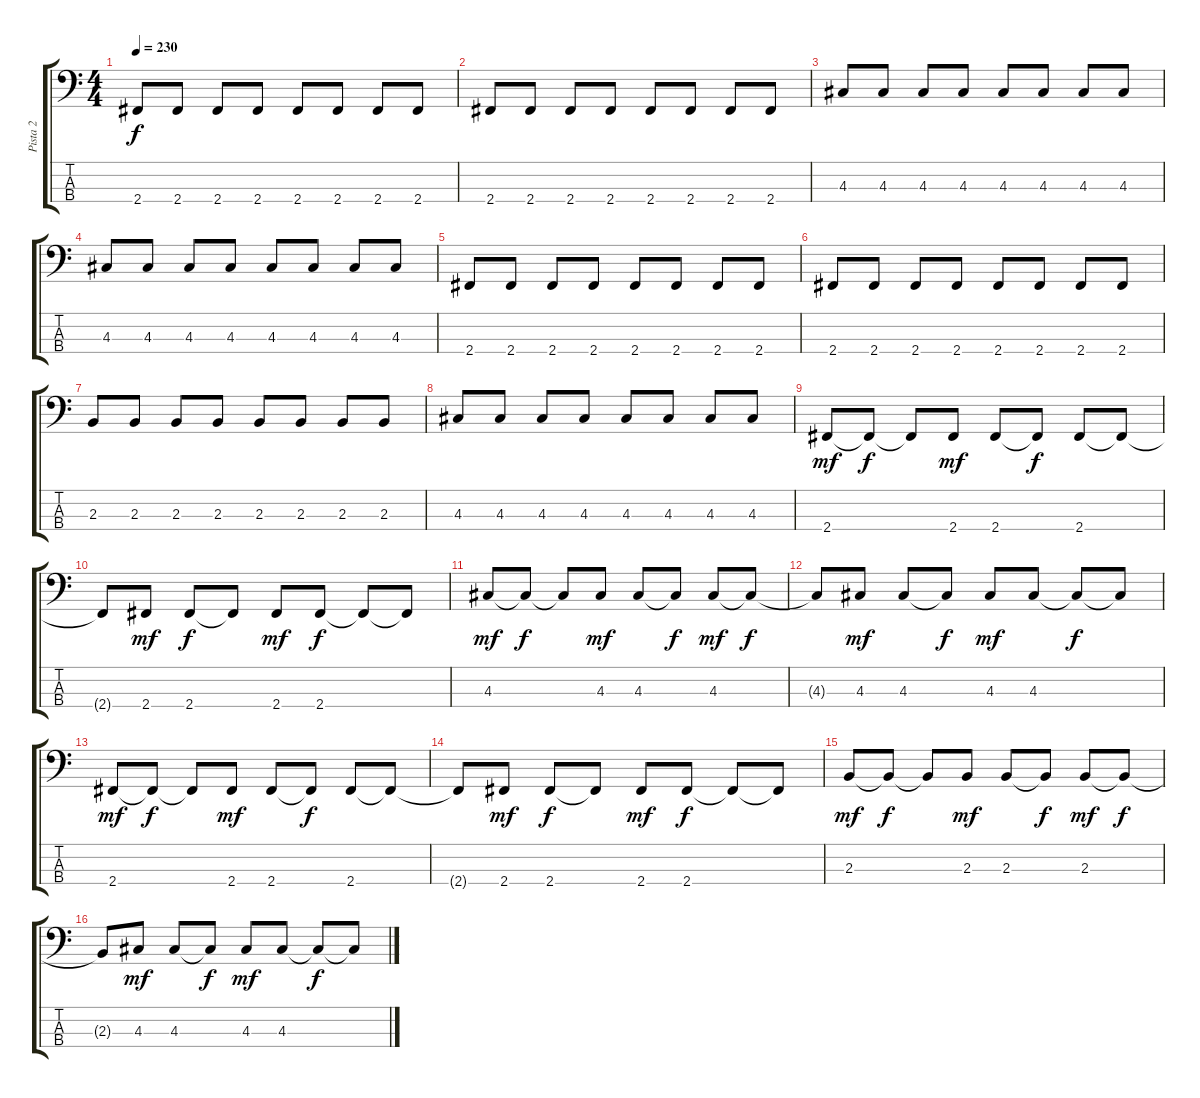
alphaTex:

\track ("Pista 2" "Pista 2") {instrument electricbassfinger}
\staff {score tabs}
\tuning (G2 D2 A1 E1) {hide}
\ts (4 4)
\tempo 230
\clef f4
\ks c
2.4.8{dy f} 2.4.8 2.4.8 2.4.8 2.4.8 2.4.8 2.4.8 2.4.8 |
2.4.8 2.4.8 2.4.8 2.4.8 2.4.8 2.4.8 2.4.8 2.4.8 |
4.3.8 4.3.8 4.3.8 4.3.8 4.3.8 4.3.8 4.3.8 4.3.8 |
4.3.8 4.3.8 4.3.8 4.3.8 4.3.8 4.3.8 4.3.8 4.3.8 |
2.4.8 2.4.8 2.4.8 2.4.8 2.4.8 2.4.8 2.4.8 2.4.8 |
2.4.8 2.4.8 2.4.8 2.4.8 2.4.8 2.4.8 2.4.8 2.4.8 |
2.3.8 2.3.8 2.3.8 2.3.8 2.3.8 2.3.8 2.3.8 2.3.8 |
4.3.8 4.3.8 4.3.8 4.3.8 4.3.8 4.3.8 4.3.8 4.3.8 |
2.4.8{dy mf} 2.4{t}.8{dy f} 2.4{t}.8 2.4.8{dy mf} 2.4.8 2.4{t}.8{dy f} 2.4.8 2.4{t}.8 |
2.4{t}.8 2.4.8{dy mf} 2.4.8{dy f} 2.4{t}.8 2.4.8{dy mf} 2.4.8{dy f} 2.4{t}.8 2.4{t}.8 |
4.3.8{dy mf} 4.3{t}.8{dy f} 4.3{t}.8 4.3.8{dy mf} 4.3.8 4.3{t}.8{dy f} 4.3.8{dy mf} 4.3{t}.8{dy f} |
4.3{t}.8 4.3.8{dy mf} 4.3.8 4.3{t}.8{dy f} 4.3.8{dy mf} 4.3.8 4.3{t}.8{dy f} 4.3{t}.8 |
2.4.8{dy mf} 2.4{t}.8{dy f} 2.4{t}.8 2.4.8{dy mf} 2.4.8 2.4{t}.8{dy f} 2.4.8 2.4{t}.8 |
2.4{t}.8 2.4.8{dy mf} 2.4.8{dy f} 2.4{t}.8 2.4.8{dy mf} 2.4.8{dy f} 2.4{t}.8 2.4{t}.8 |
2.3.8{dy mf} 2.3{t}.8{dy f} 2.3{t}.8 2.3.8{dy mf} 2.3.8 2.3{t}.8{dy f} 2.3.8{dy mf} 2.3{t}.8{dy f} |
2.3{t}.8 4.3.8{dy mf} 4.3.8 4.3{t}.8{dy f} 4.3.8{dy mf} 4.3.8 4.3{t}.8{dy f} 4.3{t}.8
